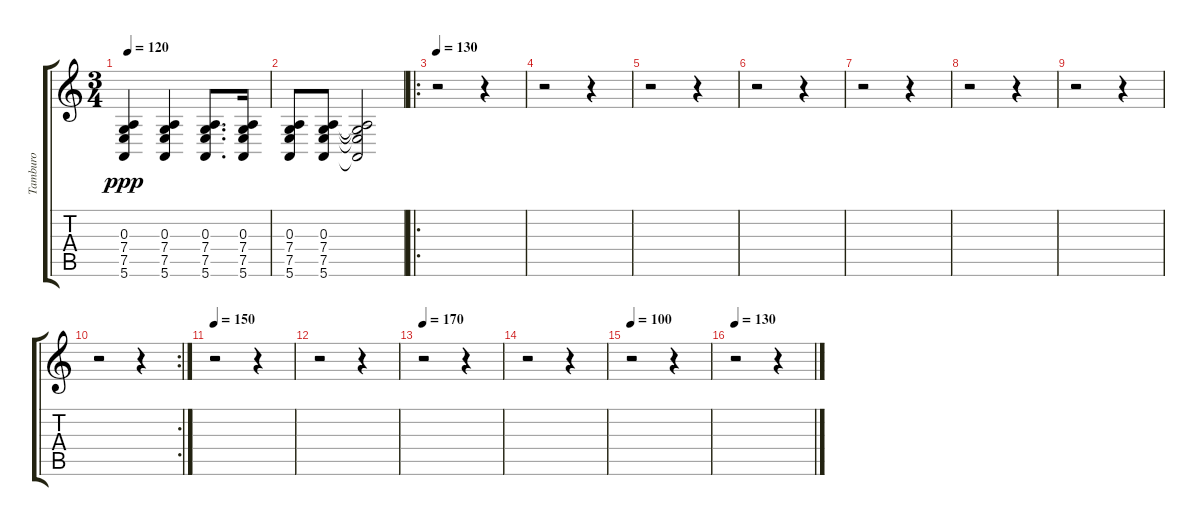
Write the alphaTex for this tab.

\track ("Tamburo" "Tamburo") {instrument taikodrum}
\staff {score tabs}
\tuning (E4 B3 G3 D3 A2 E2) {hide}
\ts (3 4)
\tempo 120
\clef g2
\ks c
(0.3 7.4 7.5 5.6).4{dy ppp} (0.3 7.4 7.5 5.6).4 (0.3 7.4 7.5 5.6).8{d} (0.3 7.4 7.5 5.6).16 |
(0.3 7.4 7.5 5.6).8 (0.3 7.4 7.5 5.6).8 (0.3{t} 7.4{t} 7.5{t} 5.6{t}).2 |
\ro
\tempo 130
r.2 r.4 |
r.2 r.4 |
r.2 r.4 |
r.2 r.4 |
r.2 r.4 |
r.2 r.4 |
r.2 r.4 |
\rc 2
r.2 r.4 |
\tempo 150
r.2 r.4 |
r.2 r.4 |
\tempo 170
r.2 r.4 |
r.2 r.4 |
\tempo 100
r.2 r.4 |
\tempo 130
r.2 r.4
